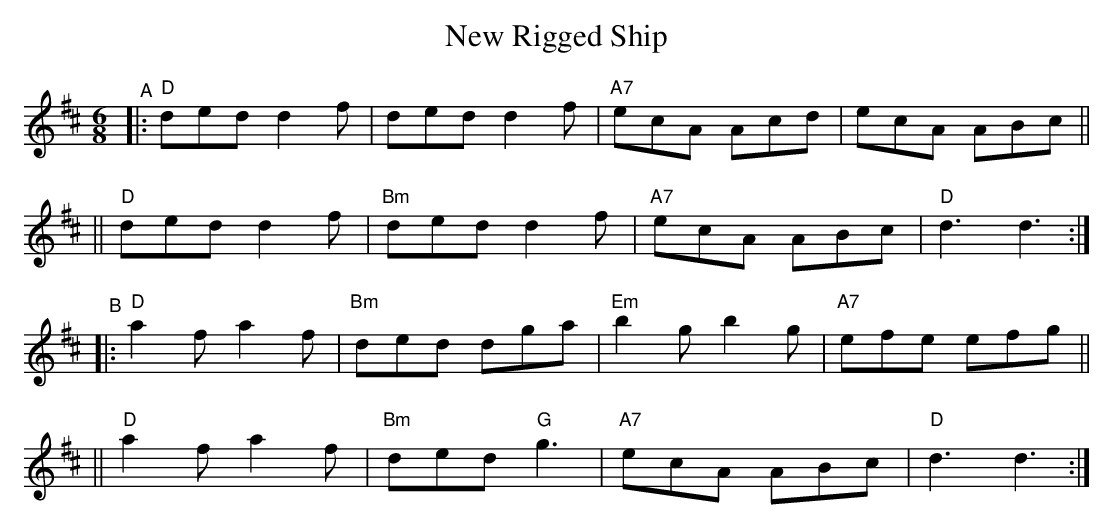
X:1
T: New Rigged Ship
M: 6/8
L: 1/8
K: D
"^A"\
|: "D"ded d2f |     ded d2f | "A7"ecA Acd |   ecA ABc ||
|| "D"ded d2f | "Bm"ded d2f | "A7"ecA ABc | "D"d3 d3 :|
"^B"\
|: "D"a2f a2f | "Bm"ded   dga | "Em"b2g b2g | "A7"efe efg ||
|| "D"a2f a2f | "Bm"ded "G"g3 | "A7"ecA ABc |  "D"d3  d3 :|
